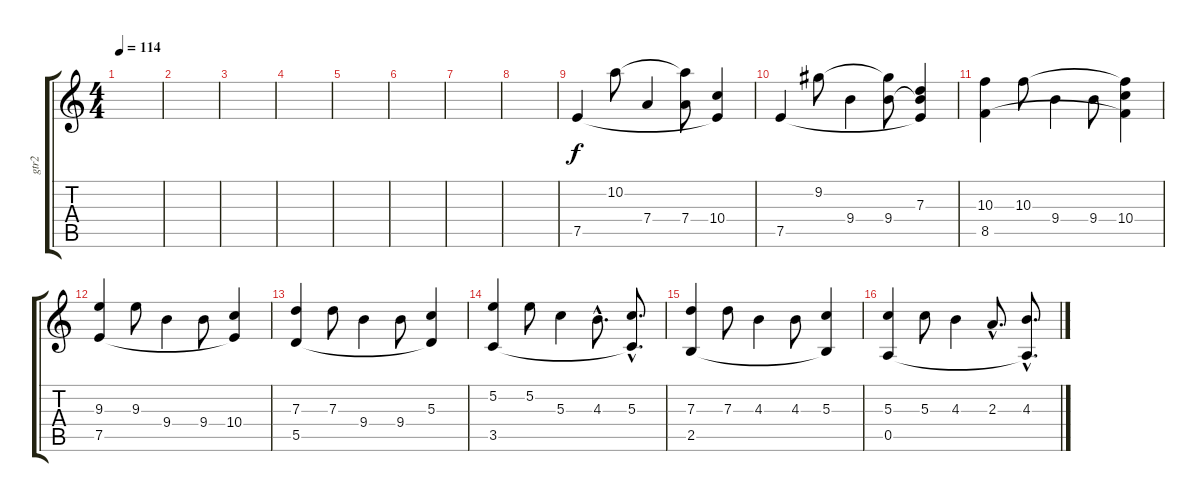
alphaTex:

\track ("gtr2" "gtr2") {instrument electricguitarjazz}
\staff {score tabs}
\tuning (E4 B3 G3 D3 A2 E2) {hide}
\ts (4 4)
\tempo 114
\clef g2
\ks c
|
|
|
|
|
|
|
|
7.5.4 10.2.8 7.4.4 (10.2{t} 7.4).8 (10.4 7.5{t}).4 |
7.5.4 9.2.8 9.4.4 (9.2{t} 9.4).8 (7.3 9.4{t} 7.5{t}).4 |
(10.3 8.5).4 10.3.8 9.4.4 9.4.8 (10.3{t} 10.4 8.5{t}).4 |
(9.3 7.5).4 9.3.8 9.4.4 9.4.8 (10.4 7.5{t}).4 |
(7.3 5.5).4 7.3.8 9.4.4 9.4.8 (5.3 5.5{t}).4 |
(5.2 3.5).4 5.2.8 5.3.4 4.3{hac}.8{d} (5.3{hac} 3.5{hac t}).8{d} |
(7.3 2.5).4 7.3.8 4.3.4 4.3.8 (5.3 2.5{t}).4 |
(5.3 0.5).4 5.3.8 4.3.4 2.3{hac}.8{d} (4.3{hac} 0.5{hac t}).8{d}
